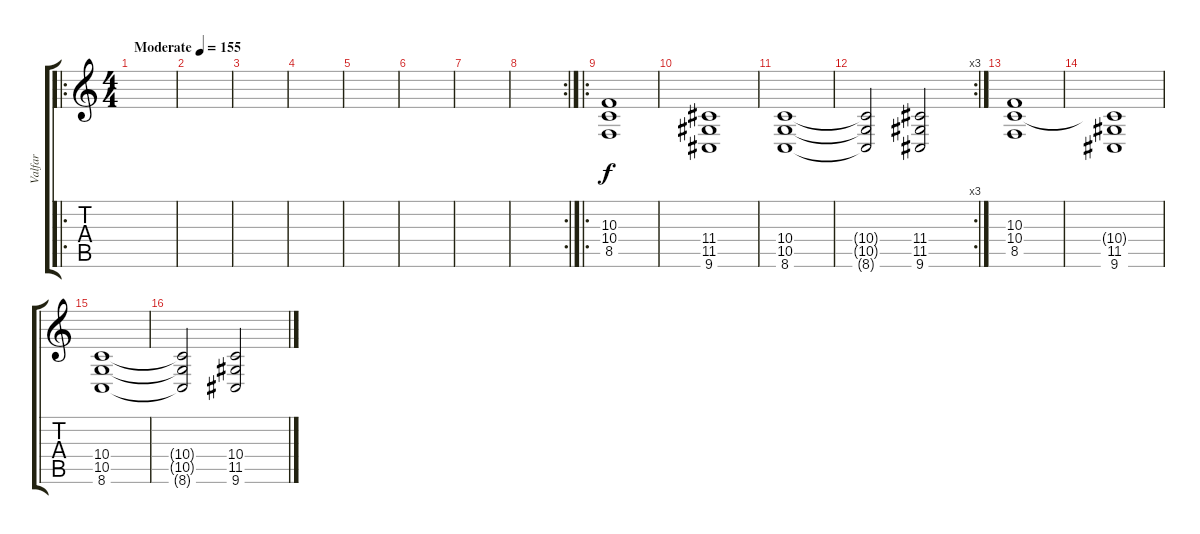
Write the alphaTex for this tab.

\track ("Valfar" "Valfar") {instrument synthstrings1}
\staff {score tabs}
\tuning (E4 B3 G3 D3 A2 E2) {hide}
\ro
\ts (4 4)
\tempo (155 "Moderate")
\clef g2
\ks c
|
|
|
|
|
|
|
\rc 2
|
\ro
(10.3 10.4 8.5).1 |
(11.4 11.5 9.6).1 |
(10.4 10.5 8.6).1 |
\rc 3
(10.4{t} 10.5{t} 8.6{t}).2 (11.4 11.5 9.6).2 |
(10.3 10.4 8.5).1 |
(10.4{t} 11.5 9.6).1 |
(10.4 10.5 8.6).1 |
(10.4{t} 10.5{t} 8.6{t}).2 (10.4 11.5 9.6).2
